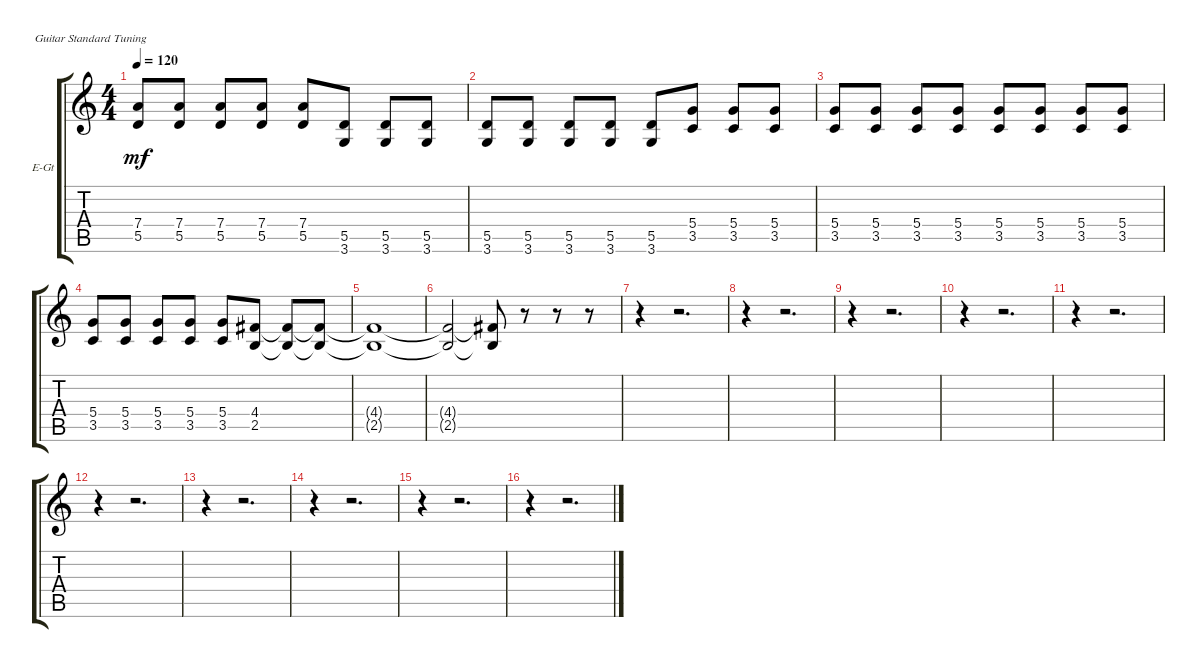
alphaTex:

\defaultSystemsLayout 4
\bracketExtendMode groupsimilarinstruments
\firstSystemTrackNameOrientation horizontal
\otherSystemsTrackNameOrientation horizontal
\track ("Electric Guitar" "E-Gt") {instrument distortionguitar}
\staff {score tabs}
\tuning (E4 B3 G3 D3 A2 E2)
\ts (4 4)
\tempo 120
\clef g2
\ks c
(7.4 5.5).8{dy mf} (7.4 5.5).8 (7.4 5.5).8 (7.4 5.5).8 (7.4 5.5).8 (5.5 3.6).8 (5.5 3.6).8 (5.5 3.6).8 |
(5.5 3.6).8 (5.5 3.6).8 (5.5 3.6).8 (5.5 3.6).8 (5.5 3.6).8 (5.4 3.5).8 (5.4 3.5).8 (5.4 3.5).8 |
(5.4 3.5).8 (5.4 3.5).8 (5.4 3.5).8 (5.4 3.5).8 (5.4 3.5).8 (5.4 3.5).8 (5.4 3.5).8 (5.4 3.5).8 |
(5.4 3.5).8 (5.4 3.5).8 (5.4 3.5).8 (5.4 3.5).8 (5.4 3.5).8 (4.4 2.5).8 (4.4{t} 2.5{t}).8 (4.4{t} 2.5{t}).8 |
(4.4{t} 2.5{t}).1 |
(4.4{t} 2.5{t}).2 (4.4{t} 2.5{t}).8 r.8 r.8 r.8 |
r.4 r.2{d} |
r.4 r.2{d} |
r.4 r.2{d} |
r.4 r.2{d} |
r.4 r.2{d} |
r.4 r.2{d} |
r.4 r.2{d} |
r.4 r.2{d} |
r.4 r.2{d} |
r.4 r.2{d}
